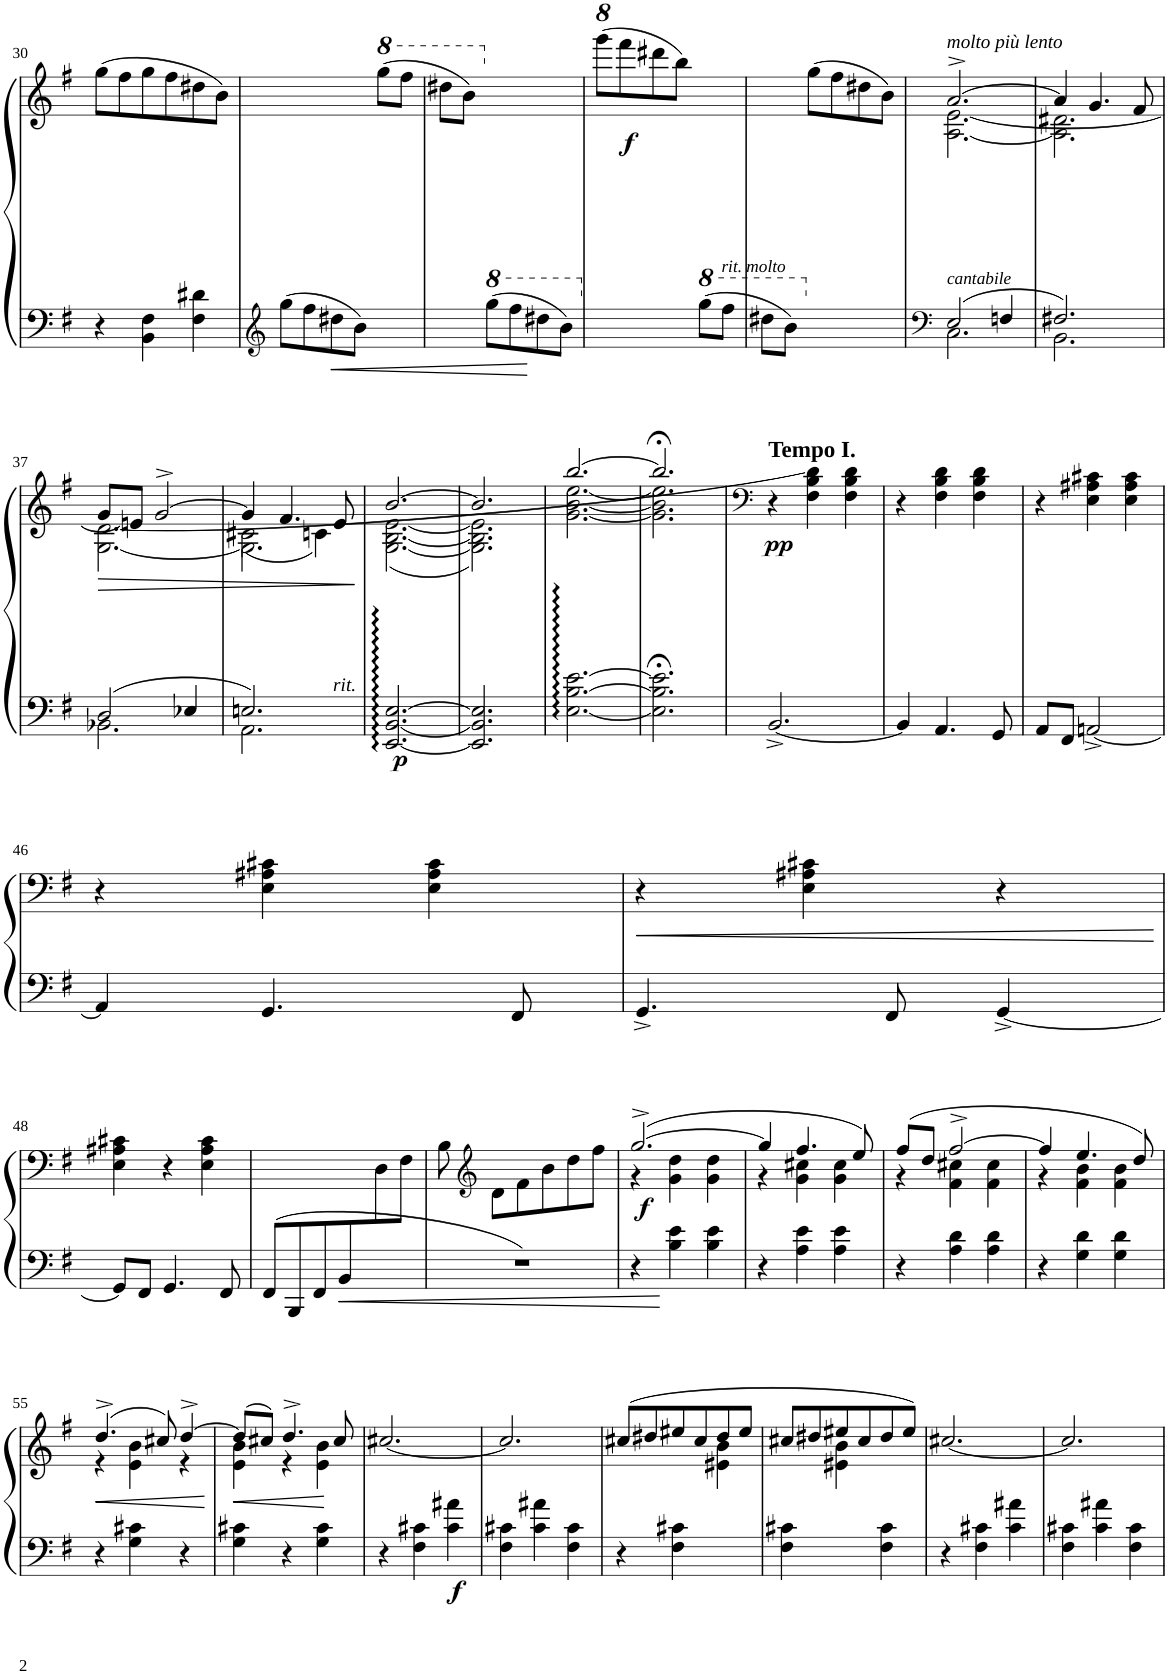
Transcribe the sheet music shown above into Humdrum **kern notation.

**kern	**kern	**dynam
*part1	*part1	*part1
*staff2	*staff1	*staff1/2
!!LO:PB:g=z
*clefF4	*clefG2	*
*k[f#]	*k[f#]	*
*G:	*G:	*
*M3/4	*M3/4	*
=30	=30	=30
4r	(8gg\L	.
.	8ff#\	.
4BB\ 4F#\	8gg\	.
.	8ff#\	.
4F#\ 4d#X\	8dd#X\	.
.	8b\J)	.
=31	=31	=31
*clefG2	*	*
8gg\L	2ryy	.
8ff#\	.	.
8dd#X\	.	.
8b\J	.	.
*	*8va	*
4ryy	(8ggg\L	.
.	8fff#\J	.
=32	=32	=32
4ryy	8ddd#X\L	.
.	8bb\J)	.
*8va	*	*
*	*X8va	*
8ggg\L	2ryy	.
8fff#\	.	.
8ddd#X\	.	.
8bb\J	.	.
=33	=33	=33
*X8va	*	*
*	*8va	*
2ryy	(8gggg\L	.
!	!	!LO:DY:b
.	8ffff#\	f
.	8dddd#X\	.
.	8bbb\J)	.
*8va	*	*
8ggg\L	4ryy	.
!LO:TX:a:i:t=rit. molto	!	!
8fff#\J	.	.
=34	=34	=34
*	*X8va	*
8ddd#X\L	4ryy	.
8bb\J	.	.
*X8va	*	*
2ryy	(8gg\L	.
.	8ff#\	.
.	8dd#X\	.
.	8b\J)	.
=35	=35	=35
*clefF4	*	*
*^	*^	*
!	!	!LO:TX:a:i:t=molto più lento	!	!
!	!	!LO:TX:b:i:t=cantabile	!	!
2E/	2.C\	[2.a^/	[2.A\ [2.e\	.
4Fn/	.	.	.	.
=36	=36	=36	=36	=36
2.F#X/	2.BB\	4a/]	2.A\] 2.d#X\	.
.	.	4.g/	.	.
.	.	8f#/	.	.
!!LO:LB:g=z	!!
=37	=37	=37	=37	=37
!	!	!	!	!LO:HP:b
2D/	2.BB-X\	8g/L	[2.G\ [2.d\	>
.	.	8en/J]	.	.
.	.	[2g^/	.	.
4E-X/	.	.	.	.
=38	=38	=38	=38	=38
*	*	*	*^	*
2.En/	2.AA\	4g/]	2.G\]	(2c#X\	.
.	.	4.f#/	.	.	.
.	.	.	.	4cn\)	.
!	!	!LO:TX:b:i:t=rit.	!	!	!
.	.	8e/	.	.	.
*v	*v	*	*	*	*
*	*v	*v	*v	*
.	.	]
=39	=39	=39
*	*^	*
!	!	!	!LO:DY:b=2
[2.EE/ [2.BB/ [2.E/	[2.b/	([2.G\ [2.B\ [2.e\	p
=40	=40	=40	=40
2.EE/] 2.BB/] 2.E/]	2.b/]	2.G\] 2.B\] 2.e\])	.
=41	=41	=41	=41
[2.E\ [2.B\ [2.e\	[2.bb/	[2.g\ [2.b\ [2.ee\	.
=42	=42	=42	=42
2.E\];< 2.B\];< 2.e\];<	2.bb;</]	2.g\] 2.b\] 2.ee\]	.
*	*v	*v	*
=43	=43	=43
*	*clefF4	*
*	*^	*
!	!LO:TX:a:B:t=Tempo I.	!	!
!	!	!	!LO:DY:b
*	*v	*v	*
[2.BB^/	4r	pp
.	4F#\ 4B\ 4d\]	.
.	4F#\ 4B\ 4d\	.
=44	=44	=44
4BB/]	4r	.
4.AA/	4F#\ 4B\ 4d\	.
.	4F#\ 4B\ 4d\	.
8GG/	.	.
=45	=45	=45
8AA/L	4r	.
8FF#/J	.	.
[2AAn^/	4E\ 4A#X\ 4c#X\	.
.	4E\ 4A#\ 4c#\	.
!!LO:LB:g=z
=46	=46	=46
4AA/]	4r	.
4.GG/	4E\ 4A#X\ 4c#X\	.
.	4E\ 4A#\ 4c#\	.
8FF#/	.	.
=47	=47	=47
!	!	!LO:HP:b
4.GG^/	4r	<
.	4E\ 4A#X\ 4c#X\	.
8FF#/	.	.
[4GG^/	4r	.
.	.	[
!!LO:LB:g=z
=48	=48	=48
8GG/L]	4E\ 4A#X\ 4c#X\	.
8FF#/J	.	.
4.GG/	4r	.
.	4E\ 4A#\ 4c#\	.
8FF#/	.	.
=49	=49	=49
*	*^	*
8FF#/L	2.ryy	2ryy	.
8BBB/	.	.	.
8FF#/	.	.	.
8BB/	.	.	.
4ryy	.	8D\	.
.	.	8F#\J	.
*	*v	*v	*
=50	=50	=50
2.r	8B\	.
*	*clefG2	*
.	8d\L	.
.	8f#\	.
.	8b\	.
.	8dd\	.
.	8ff#\J	.
=51	=51	=51
*	*^	*
!	!	!	!LO:DY:b
4r	([2.gg^/	4r	f
4B\ 4e\	.	4g\ 4dd\	.
4B\ 4e\	.	4g\ 4dd\	.
=52	=52	=52	=52
4r	4gg/]	4r	.
4A\ 4e\	4.ff#/	4g\ 4cc#X\	.
4A\ 4e\	.	4g\ 4cc#\	.
.	8ee/)	.	.
=53	=53	=53	=53
4r	(8ff#/L	4r	.
.	8dd/J	.	.
4A\ 4d\	[2ff#^/	4f#\ 4cc#X\	.
4A\ 4d\	.	4f#\ 4cc#\	.
=54	=54	=54	=54
4r	4ff#/]	4r	.
4G\ 4d\	4.ee/	4f#\ 4b\	.
4G\ 4d\	.	4f#\ 4b\	.
.	8dd/)	.	.
!!LO:LB:g=z	!!
=55	=55	=55	=55
!	!	!	!LO:HP:b
4r	(4.dd^/	4r	<
4G\ 4c#X\	.	4e\ 4b\	.
.	8cc#X/)	.	.
4r	[4dd^/	4r	.
*	*v	*v	*
.	.	[
=56	=56	=56
!	!	!LO:HP:b
*	*^	*
4G\ 4c#X\	(8dd/L]	4e\ 4b\	<
.	8cc#X/J)	.	.
4r	4.dd^/	4r	.
4G\ 4c#\	.	4e\ 4b\	.
.	8cc#/	.	[
*	*v	*v	*
=57	=57	=57
4r	[2.cc#X/	.
4F#\ 4c#X\	.	.
!	!	!LO:DY:b=2
4c#\ 4a#X\	.	f
=58	=58	=58
4F#\ 4c#X\	2.cc#/]	.
4c#\ 4a#X\	.	.
4F#\ 4c#\	.	.
=59	=59	=59
*	*^	*
4r	(8cc#X/L	2ryy	.
.	8dd#X/	.	.
4F#\ 4c#X\	8ee#X/	.	.
.	8cc#/	.	.
4ryy	8dd#/	4e#X\ 4b\	.
.	8ee#/J	.	.
=60	=60	=60	=60
4F#\ 4c#X\	8cc#X/L	4ryy	.
.	8dd#X/	.	.
4ryy	8ee#X/	4e#X\ 4b\	.
.	8cc#/	.	.
4F#\ 4c#\	8dd#/	4ryy	.
.	8ee#/J)	.	.
*	*v	*v	*
=61	=61	=61
4r	[2.cc#X/	.
4F#\ 4c#X\	.	.
4c#\ 4a#X\	.	.
=62	=62	=62
4F#\ 4c#X\	2.cc#/]	.
4c#\ 4a#X\	.	.
4F#\ 4c#\	.	.
=	=	=
*-	*-	*-
